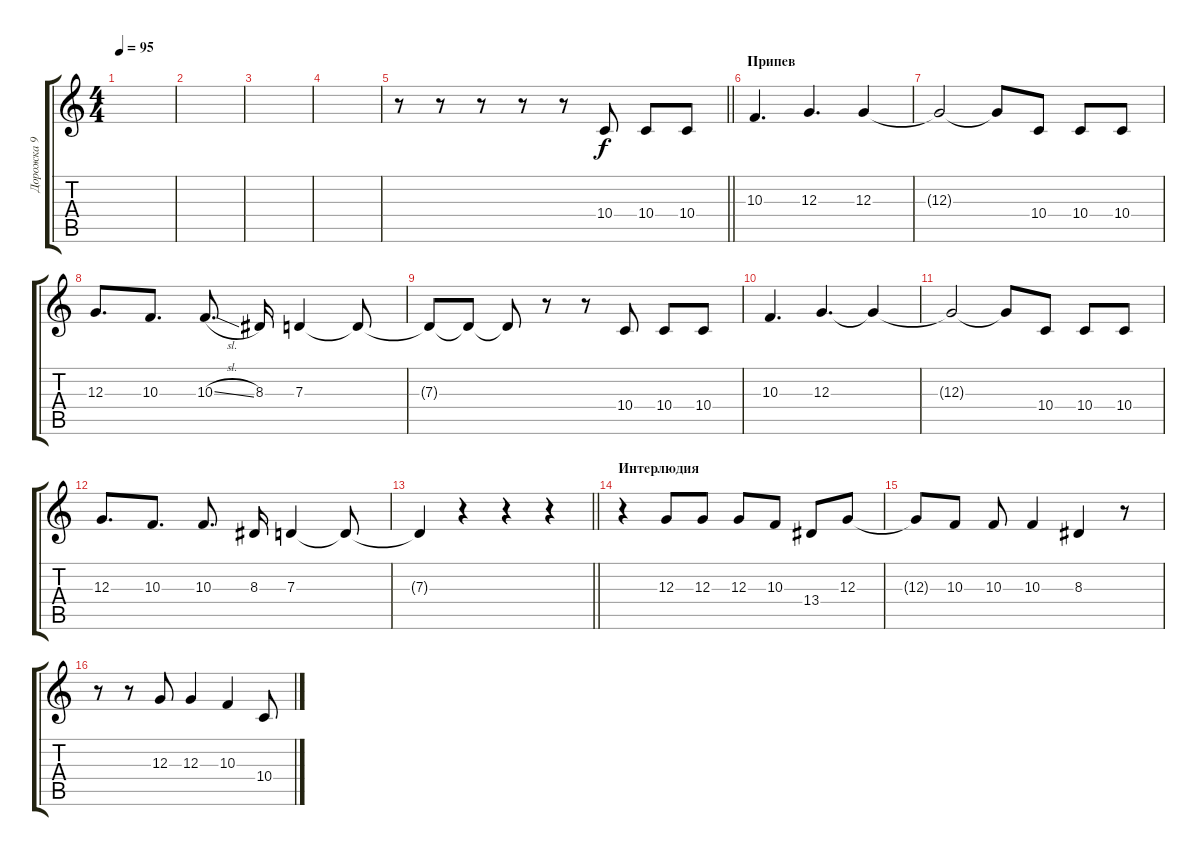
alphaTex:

\track ("Дорожка 9" "Дорожка 9") {instrument flute}
\staff {score tabs}
\tuning (E4 B3 G3 D3 A2 E2) {hide}
\ts (4 4)
\tempo 95
\clef g2
\ks c
|
|
|
|
\barLineRight lightlight
r.8 r.8 r.8 r.8 r.8 10.4.8{volume 13} 10.4.8 10.4.8 |
\section ("" "Припев")
10.3.4{d} 12.3.4{d} 12.3.4 |
12.3{t}.2 12.3{t}.8 10.4.8 10.4.8 10.4.8 |
12.3.8{d} 10.3.8{d} 10.3{sl}.8{d} 8.3.16 7.3.4 7.3{t}.8 |
7.3{t}.8 7.3{t}.8 7.3{t}.8 r.8 r.8 10.4.8 10.4.8 10.4.8 |
10.3.4{d} 12.3.4{d} 12.3{t}.4 |
12.3{t}.2 12.3{t}.8 10.4.8 10.4.8 10.4.8 |
12.3.8{d} 10.3.8{d} 10.3.8{d} 8.3.16 7.3.4 7.3{t}.8 |
\barLineRight lightlight
7.3{t}.4 r.4 r.4 r.4 |
\section ("" "Интерлюдия")
r.4 12.3.8 12.3.8 12.3.8 10.3.8 13.4.8 12.3.8 |
12.3{t}.8 10.3.8 10.3.8 10.3.4 8.3.4 r.8 |
r.8 r.8 12.3.8 12.3.4 10.3.4 10.4.8
